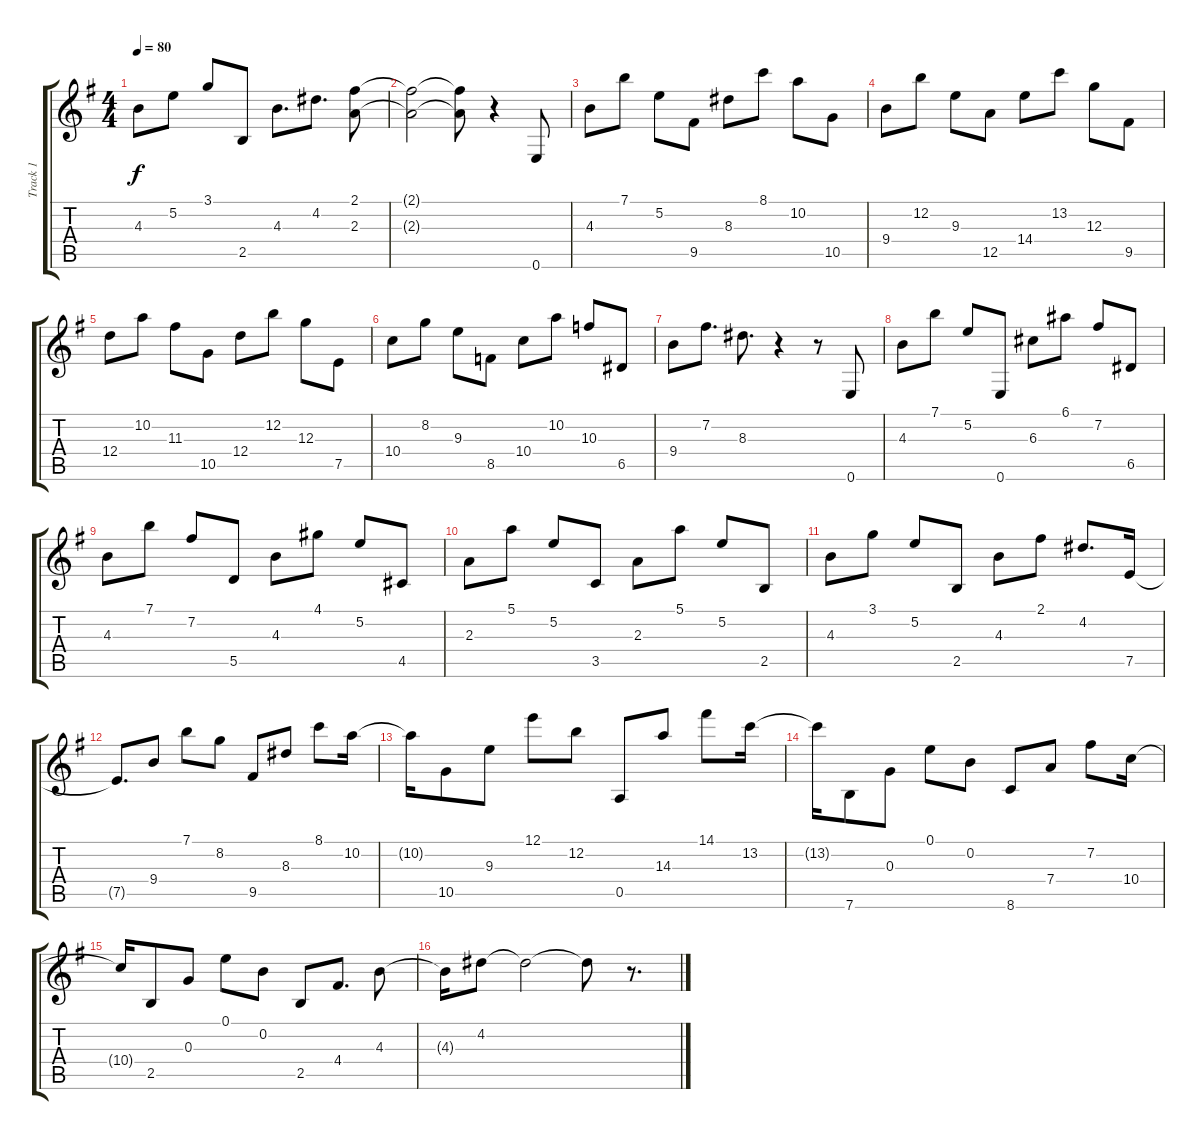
\track ("Track 1" "Track 1") {instrument acousticguitarsteel}
\staff {score tabs}
\tuning (E4 B3 G3 D3 A2 E2) {hide}
\ts (4 4)
\tempo 80
\clef g2
\ks eminor
4.3.8{dy f} 5.2.8 3.1.8 2.5.8 4.3.8{d} 4.2.8{d} (2.1 2.3).8 |
(2.1{t} 2.3{t}).2 (2.1{t} 2.3{t}).8 r.4 0.6.8 |
4.3.8 7.1.8 5.2.8 9.5.8 8.3.8 8.1.8 10.2.8 10.5.8 |
9.4.8 12.2.8 9.3.8 12.5.8 14.4.8 13.2.8 12.3.8 9.5.8 |
12.4.8 10.2.8 11.3.8 10.5.8 12.4.8 12.2.8 12.3.8 7.5.8 |
10.4.8 8.2.8 9.3.8 8.5.8 10.4.8 10.2.8 10.3.8 6.5.8 |
9.4.8 7.2.8{d} 8.3.8{d} r.4 r.8 0.6.8 |
4.3.8 7.1.8 5.2.8 0.6.8 6.3.8 6.1.8 7.2.8 6.5.8 |
4.3.8 7.1.8 7.2.8 5.5.8 4.3.8 4.1.8 5.2.8 4.5.8 |
2.3.8 5.1.8 5.2.8 3.5.8 2.3.8 5.1.8 5.2.8 2.5.8 |
4.3.8 3.1.8 5.2.8 2.5.8 4.3.8 2.1.8 4.2.8{d} 7.5.16 |
7.5{t}.8{d} 9.4.8 7.1.8 8.2.8 9.5.8 8.3.8 8.1.8 10.2.16 |
10.2{t}.16 10.5.8 9.3.8 12.1.8 12.2.8 0.5.8 14.3.8 14.1.8 13.2.16 |
13.2{t}.16 7.6.8 0.3.8 0.1.8 0.2.8 8.6.8 7.4.8 7.2.8 10.4.16 |
10.4{t}.16 2.5.8 0.3.8 0.1.8 0.2.8 2.5.8 4.4.8{d} 4.3.8 |
4.3{t}.16 4.2.8 4.2{t}.2 4.2{t}.8 r.8{d}
